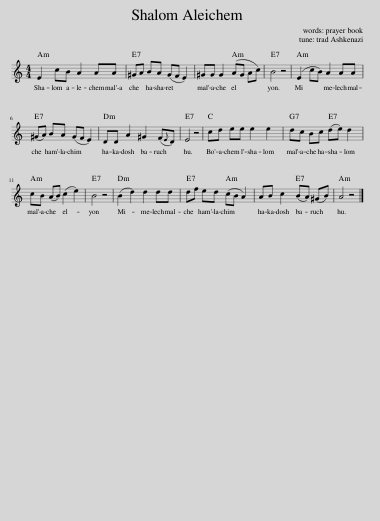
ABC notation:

X:1
L:1/8
M:4/4
I:linebreak $
K:C
V:1 treble
V:1
 E2 cB A2 AA | ^GA BA (GF E2) | ^GG G2 (AG Ac) | B4 z4 | (E2 cB) A2 AA |$ %5
 (^GA) BA (GF E2) | DD A2 ^G2 (F{E}D) | E4 z4 | cd ee e2 e2 | dc Bc (de) d2 |$ %10
 cB (AB) (c2 e2) | B4 z4 | (B2 d2) d2 dd | df ed (cB A2) | AB c2 (BA) (^GB) | %15
 A4 z4 |] %16
